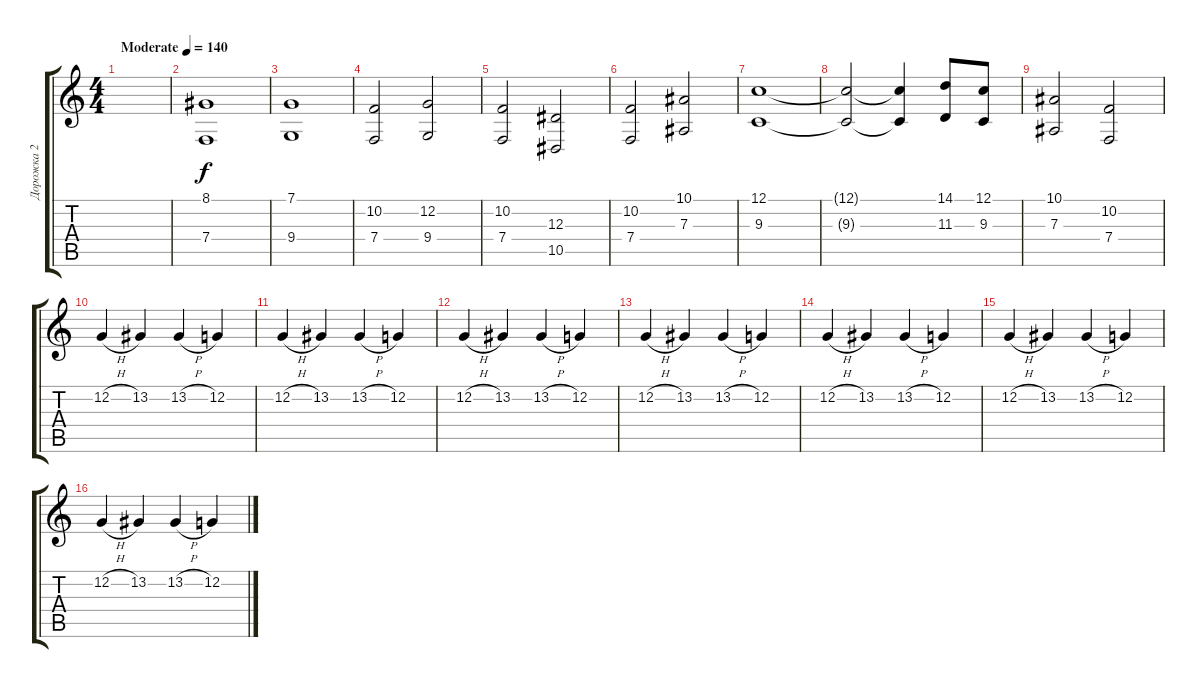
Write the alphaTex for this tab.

\track ("Дорожка 2" "Дорожка 2") {instrument tremolostrings}
\staff {score tabs}
\tuning (C4 G3 Eb3 Bb2 F2 C2) {hide}
\ts (4 4)
\tempo (140 "Moderate")
\clef g2
\ks c
|
(8.1 7.4).1 |
(7.1 9.4).1 |
(10.2 7.4).2 (12.2 9.4).2 |
(10.2 7.4).2 (12.3 10.5).2 |
(10.2 7.4).2 (10.1 7.3).2 |
(12.1 9.3).1 |
(12.1{t} 9.3{t}).2 (12.1{t} 9.3{t}).4 (14.1 11.3).8 (12.1 9.3).8 |
(10.1 7.3).2 (10.2 7.4).2 |
12.2{h}.4 13.2.4 13.2{h}.4 12.2.4 |
12.2{h}.4 13.2.4 13.2{h}.4 12.2.4 |
12.2{h}.4 13.2.4 13.2{h}.4 12.2.4 |
12.2{h}.4 13.2.4 13.2{h}.4 12.2.4 |
12.2{h}.4 13.2.4 13.2{h}.4 12.2.4 |
12.2{h}.4 13.2.4 13.2{h}.4 12.2.4 |
12.2{h}.4 13.2.4 13.2{h}.4 12.2.4
